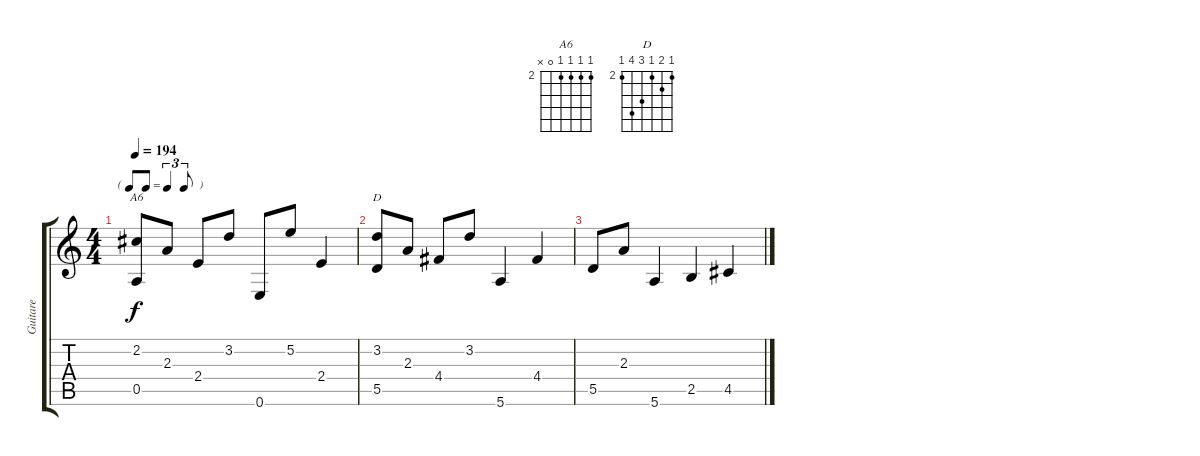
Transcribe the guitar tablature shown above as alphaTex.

\track ("Guitare" "Guitare") {instrument acousticguitarsteel}
\staff {score tabs}
\tuning (E4 B3 G3 D3 A2 E2) {hide}
\chord ("A6" 2 2 2 2 0 x) {firstfret 2}
\chord ("D" 2 3 2 4 5 2) {firstfret 2}
\ts (4 4)
\tf triplet8th
\tempo 194
\clef g2
\ks c
(2.2 0.5).8{ch "A6" dy f} 2.3.8 2.4.8 3.2.8 0.6.8 5.2.8 2.4.4 |
(3.2 5.5).8{ch "D"} 2.3.8 4.4.8 3.2.8 5.6.4 4.4.4 |
5.5.8 2.3.8 5.6.4 2.5.4 4.5.4
